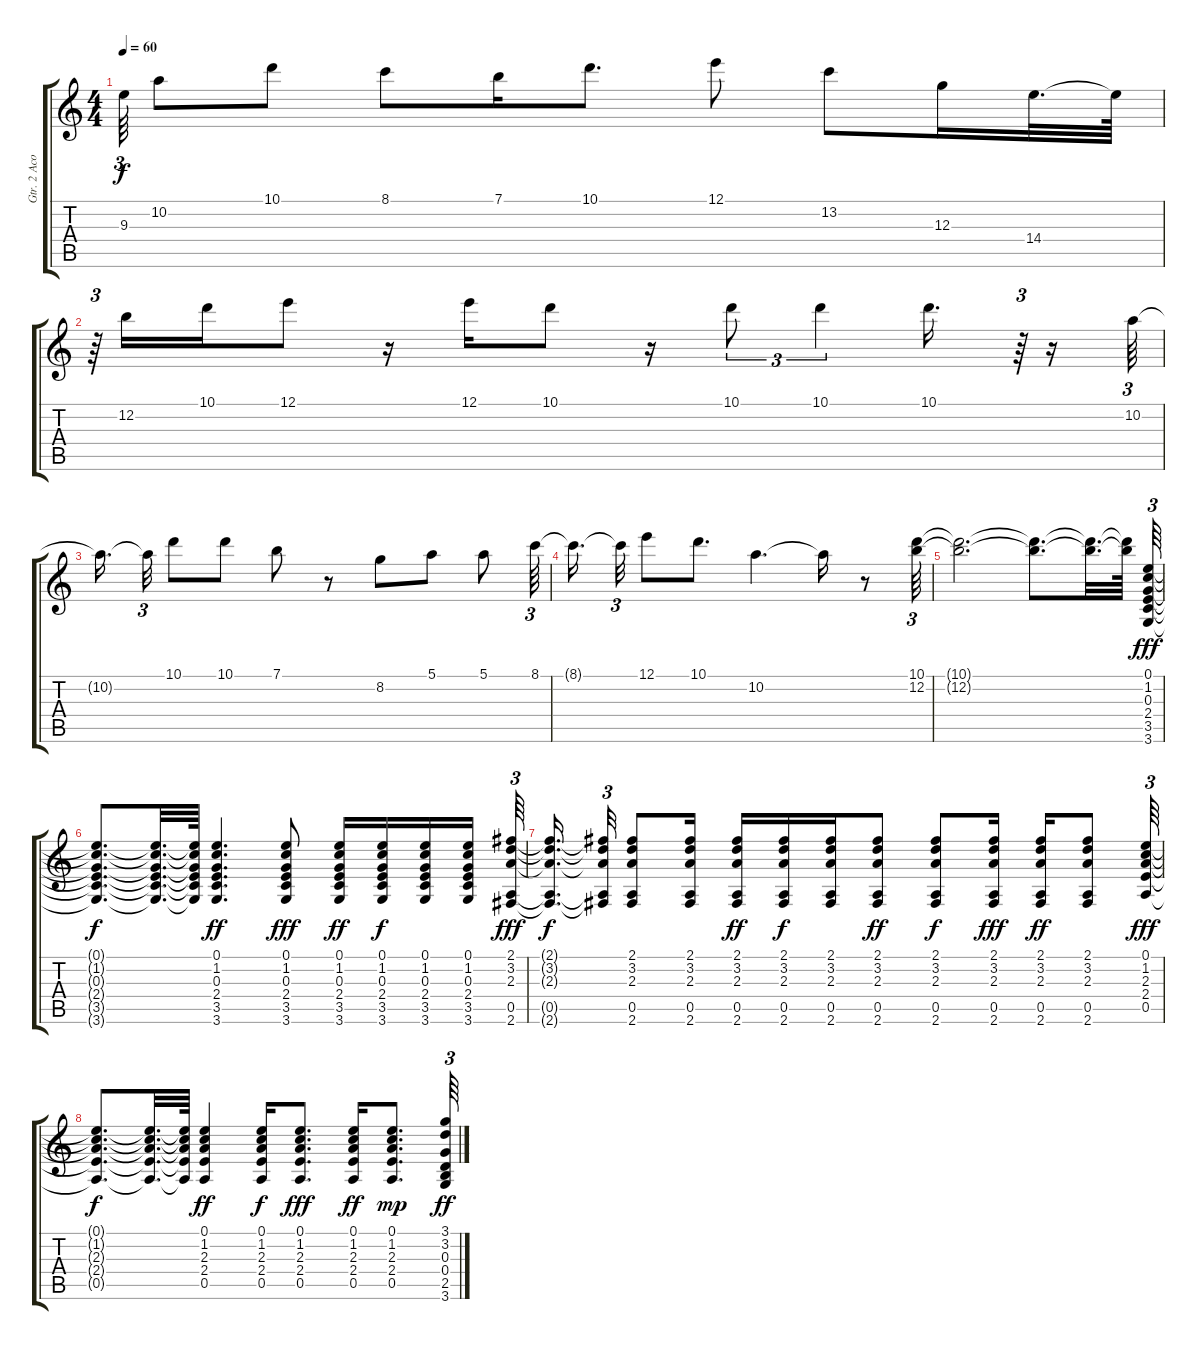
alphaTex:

\track ("Gtr. 2 Acous." "Gtr. 2 Aco") {instrument acousticguitarsteel}
\staff {score tabs}
\tuning (E4 B3 G3 D3 A2 E2) {hide}
\ts (4 4)
\tempo 60
\clef g2
\ks c
9.3{t}.64{tu (3 2) dy f} 10.2.8 10.1.8 8.1.8 7.1.16 10.1.8{d} 12.1.8 13.2.8 12.3.16 14.4.32{d} 14.4{t}.64 |
r.64{tu (3 2)} 12.2.16 10.1.16 12.1.8 r.16 12.1.16 10.1.8 r.16 10.1.8{tu (3 2)} 10.1.4{tu (3 2)} 10.1.16{d} r.64{tu (3 2)} r.16 10.2.64{tu (3 2)} |
10.2{t}.16{d} 10.2{t}.32{tu (3 2)} 10.1.8 10.1.8 7.1.8 r.8 8.2.8 5.1.8 5.1.8 8.1.64{tu (3 2)} |
8.1{t}.16{d} 8.1{t}.32{tu (3 2)} 12.1.8 10.1.8{d} 10.2.4{d} 10.2{t}.16 r.8 (10.1 12.2).64{tu (3 2)} |
(10.1{t} 12.2{t}).2{d} (10.1{t} 12.2{t}).8{d} (10.1{t} 12.2{t}).32{d} (10.1{t} 12.2{t}).64 (0.1 1.2 0.3 2.4 3.5 3.6).64{tu (3 2) dy fff} |
(0.1{t} 1.2{t} 0.3{t} 2.4{t} 3.5{t} 3.6{t}).8{d dy f} (0.1{t} 1.2{t} 0.3{t} 2.4{t} 3.5{t} 3.6{t}).32{d} (0.1{t} 1.2{t} 0.3{t} 2.4{t} 3.5{t} 3.6{t}).64 (0.1 1.2 0.3 2.4 3.5 3.6).4{d dy ff} (0.1 1.2 0.3 2.4 3.5 3.6).8{dy fff} (0.1 1.2 0.3 2.4 3.5 3.6).16{dy ff} (0.1 1.2 0.3 2.4 3.5 3.6).16{dy f} (0.1 1.2 0.3 2.4 3.5 3.6).16 (0.1 1.2 0.3 2.4 3.5 3.6).16 (2.1 3.2 2.3 0.5 2.6).64{tu (3 2) dy fff} |
(2.1{t} 3.2{t} 2.3{t} 0.5{t} 2.6{t}).16{d dy f} (2.1{t} 3.2{t} 2.3{t} 0.5{t} 2.6{t}).32{tu (3 2)} (2.1 3.2 2.3 0.5 2.6).8 (2.1 3.2 2.3 0.5 2.6).16 (2.1 3.2 2.3 0.5 2.6).16{dy ff} (2.1 3.2 2.3 0.5 2.6).16{dy f} (2.1 3.2 2.3 0.5 2.6).16 (2.1 3.2 2.3 0.5 2.6).8{dy ff} (2.1 3.2 2.3 0.5 2.6).8{dy f} (2.1 3.2 2.3 0.5 2.6).16{dy fff} (2.1 3.2 2.3 0.5 2.6).16{dy ff} (2.1 3.2 2.3 0.5 2.6).8 (0.1 1.2 2.3 2.4 0.5).64{tu (3 2) dy fff} |
(0.1{t} 1.2{t} 2.3{t} 2.4{t} 0.5{t}).8{d dy f} (0.1{t} 1.2{t} 2.3{t} 2.4{t} 0.5{t}).32{d} (0.1{t} 1.2{t} 2.3{t} 2.4{t} 0.5{t}).64 (0.1 1.2 2.3 2.4 0.5).4{dy ff} (0.1 1.2 2.3 2.4 0.5).16{dy f} (0.1 1.2 2.3 2.4 0.5).8{d dy fff} (0.1 1.2 2.3 2.4 0.5).16{dy ff} (0.1 1.2 2.3 2.4 0.5).8{d dy mp} (3.1 3.2 0.3 0.4 2.5 3.6).64{tu (3 2) dy ff}
